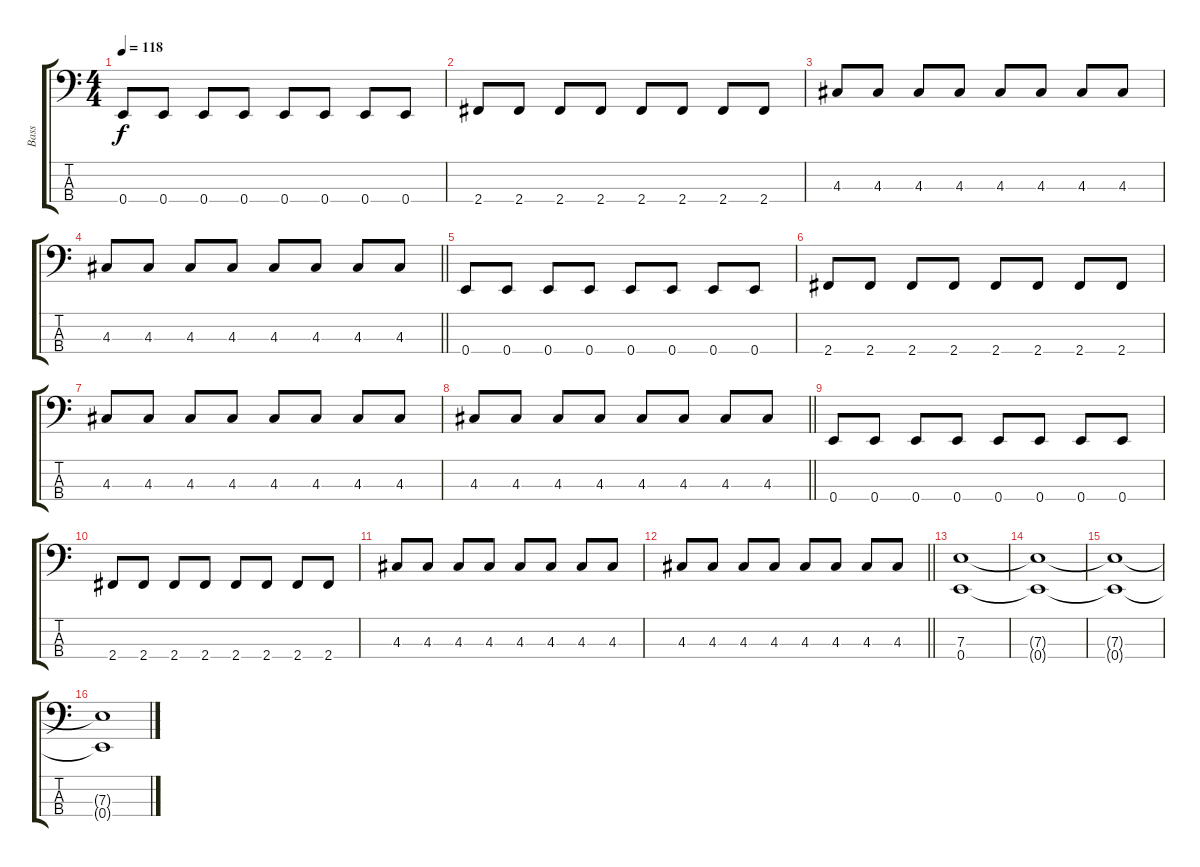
\track ("Bass" "Bass") {instrument electricbassfinger}
\staff {score tabs}
\tuning (G2 D2 A1 E1) {hide}
\ts (4 4)
\tempo 118
\clef f4
\ks c
0.4.8{dy f} 0.4.8 0.4.8 0.4.8 0.4.8 0.4.8 0.4.8 0.4.8 |
2.4.8 2.4.8 2.4.8 2.4.8 2.4.8 2.4.8 2.4.8 2.4.8 |
4.3.8 4.3.8 4.3.8 4.3.8 4.3.8 4.3.8 4.3.8 4.3.8 |
\barLineRight lightlight
4.3.8 4.3.8 4.3.8 4.3.8 4.3.8 4.3.8 4.3.8 4.3.8 |
0.4.8 0.4.8 0.4.8 0.4.8 0.4.8 0.4.8 0.4.8 0.4.8 |
2.4.8 2.4.8 2.4.8 2.4.8 2.4.8 2.4.8 2.4.8 2.4.8 |
4.3.8 4.3.8 4.3.8 4.3.8 4.3.8 4.3.8 4.3.8 4.3.8 |
\barLineRight lightlight
4.3.8 4.3.8 4.3.8 4.3.8 4.3.8 4.3.8 4.3.8 4.3.8 |
0.4.8 0.4.8 0.4.8 0.4.8 0.4.8 0.4.8 0.4.8 0.4.8 |
2.4.8 2.4.8 2.4.8 2.4.8 2.4.8 2.4.8 2.4.8 2.4.8 |
4.3.8 4.3.8 4.3.8 4.3.8 4.3.8 4.3.8 4.3.8 4.3.8 |
\barLineRight lightlight
4.3.8 4.3.8 4.3.8 4.3.8 4.3.8 4.3.8 4.3.8 4.3.8 |
(7.3 0.4).1 |
(7.3{t} 0.4{t}).1 |
(7.3{t} 0.4{t}).1 |
(7.3{t} 0.4{t}).1
